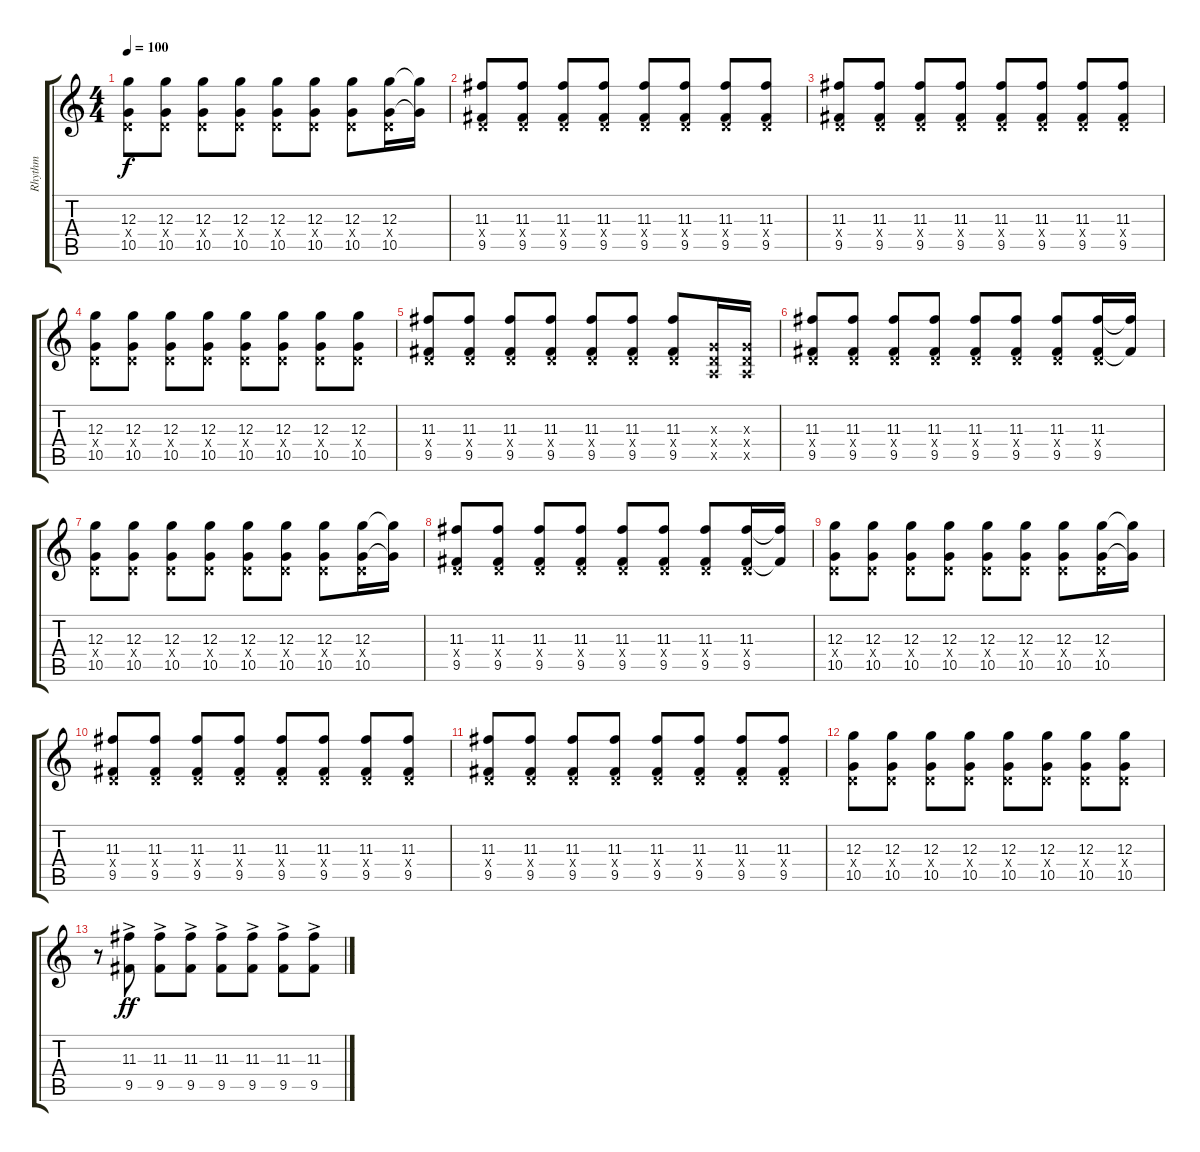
\track ("Rhythm" "Rhythm") {instrument electricguitarjazz}
\staff {score tabs}
\tuning (E4 B3 G3 D3 A2 E2) {hide}
\ts (4 4)
\tempo 100
\clef g2
\ks c
(12.3 0.4{x} 10.5).8{dy f} (12.3 0.4{x} 10.5).8 (12.3 0.4{x} 10.5).8 (12.3 0.4{x} 10.5).8 (12.3 0.4{x} 10.5).8 (12.3 0.4{x} 10.5).8 (12.3 0.4{x} 10.5).8 (12.3 0.4{x} 10.5).16 (12.3{t} 10.5{t}).16 |
(11.3 0.4{x} 9.5).8 (11.3 0.4{x} 9.5).8 (11.3 0.4{x} 9.5).8 (11.3 0.4{x} 9.5).8 (11.3 0.4{x} 9.5).8 (11.3 0.4{x} 9.5).8 (11.3 0.4{x} 9.5).8 (11.3 0.4{x} 9.5).8 |
(11.3 0.4{x} 9.5).8 (11.3 0.4{x} 9.5).8 (11.3 0.4{x} 9.5).8 (11.3 0.4{x} 9.5).8 (11.3 0.4{x} 9.5).8 (11.3 0.4{x} 9.5).8 (11.3 0.4{x} 9.5).8 (11.3 0.4{x} 9.5).8 |
(12.3 0.4{x} 10.5).8 (12.3 0.4{x} 10.5).8 (12.3 0.4{x} 10.5).8 (12.3 0.4{x} 10.5).8 (12.3 0.4{x} 10.5).8 (12.3 0.4{x} 10.5).8 (12.3 0.4{x} 10.5).8 (12.3 0.4{x} 10.5).8 |
(11.3 0.4{x} 9.5).8 (11.3 0.4{x} 9.5).8 (11.3 0.4{x} 9.5).8 (11.3 0.4{x} 9.5).8 (11.3 0.4{x} 9.5).8 (11.3 0.4{x} 9.5).8 (11.3 0.4{x} 9.5).8 (0.3{x} 0.4{x} 0.5{x}).16 (0.3{x} 0.4{x} 0.5{x}).16 |
(11.3 0.4{x} 9.5).8 (11.3 0.4{x} 9.5).8 (11.3 0.4{x} 9.5).8 (11.3 0.4{x} 9.5).8 (11.3 0.4{x} 9.5).8 (11.3 0.4{x} 9.5).8 (11.3 0.4{x} 9.5).8 (11.3 0.4{x} 9.5).16 (11.3{t} 9.5{t}).16 |
(12.3 0.4{x} 10.5).8 (12.3 0.4{x} 10.5).8 (12.3 0.4{x} 10.5).8 (12.3 0.4{x} 10.5).8 (12.3 0.4{x} 10.5).8 (12.3 0.4{x} 10.5).8 (12.3 0.4{x} 10.5).8 (12.3 0.4{x} 10.5).16 (12.3{t} 10.5{t}).16 |
(11.3 0.4{x} 9.5).8 (11.3 0.4{x} 9.5).8 (11.3 0.4{x} 9.5).8 (11.3 0.4{x} 9.5).8 (11.3 0.4{x} 9.5).8 (11.3 0.4{x} 9.5).8 (11.3 0.4{x} 9.5).8 (11.3 0.4{x} 9.5).16 (11.3{t} 9.5{t}).16 |
(12.3 0.4{x} 10.5).8 (12.3 0.4{x} 10.5).8 (12.3 0.4{x} 10.5).8 (12.3 0.4{x} 10.5).8 (12.3 0.4{x} 10.5).8 (12.3 0.4{x} 10.5).8 (12.3 0.4{x} 10.5).8 (12.3 0.4{x} 10.5).16 (12.3{t} 10.5{t}).16 |
(11.3 0.4{x} 9.5).8 (11.3 0.4{x} 9.5).8 (11.3 0.4{x} 9.5).8 (11.3 0.4{x} 9.5).8 (11.3 0.4{x} 9.5).8 (11.3 0.4{x} 9.5).8 (11.3 0.4{x} 9.5).8 (11.3 0.4{x} 9.5).8 |
(11.3 0.4{x} 9.5).8 (11.3 0.4{x} 9.5).8 (11.3 0.4{x} 9.5).8 (11.3 0.4{x} 9.5).8 (11.3 0.4{x} 9.5).8 (11.3 0.4{x} 9.5).8 (11.3 0.4{x} 9.5).8 (11.3 0.4{x} 9.5).8 |
(12.3 0.4{x} 10.5).8 (12.3 0.4{x} 10.5).8 (12.3 0.4{x} 10.5).8 (12.3 0.4{x} 10.5).8 (12.3 0.4{x} 10.5).8 (12.3 0.4{x} 10.5).8 (12.3 0.4{x} 10.5).8 (12.3 0.4{x} 10.5).8 |
r.8 (11.3{ac} 9.5{ac}).8{dy ff} (11.3{ac} 9.5{ac}).8 (11.3{ac} 9.5{ac}).8 (11.3{ac} 9.5{ac}).8 (11.3{ac} 9.5{ac}).8 (11.3{ac} 9.5{ac}).8 (11.3{ac} 9.5{ac}).8
